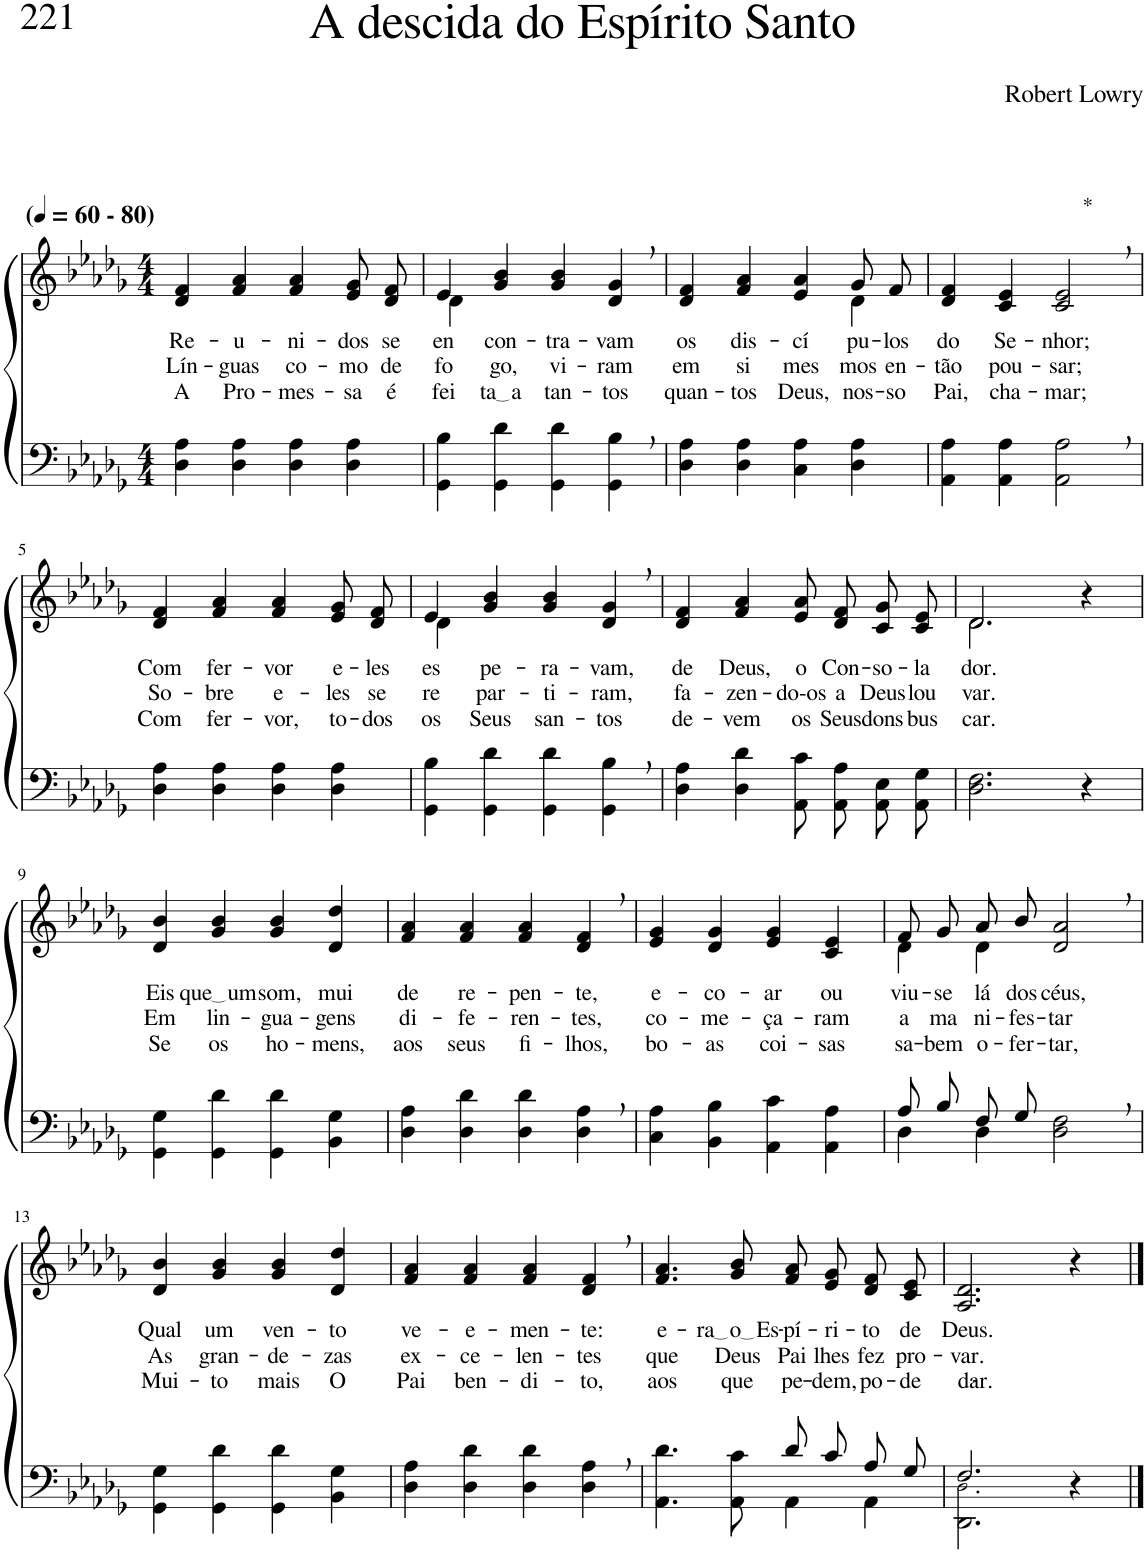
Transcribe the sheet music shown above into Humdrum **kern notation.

**kern	**kern	**text	**text	**text
*part2	*part1	*part1	*part1	*part1
*staff2	*staff1	*staff1	*staff1	*staff1
*I"Parte III e IV	*I"Parte I e II	*	*	*
*clefF4	*clefG2	*	*	*
*Trd-1c-2	*Trd-1c-2	*	*	*
*k[b-e-a-d-g-]	*k[b-e-a-d-g-]	*	*	*
*M4/4	*M4/4	*	*	*
*MM60	*MM60	*	*	*
=1	=1	=1	=1	=1
!	!LO:TX:a:B:t=(	!	!	!
!	!LO:TX:a:B:t=- 80)	!	!	!
!	!	!LO:LY:b	!LO:LY:b	!LO:LY:b
4D-\ 4A-\	4d-/ 4f/	Re-	Lín-	A
!	!	!LO:LY:b	!LO:LY:b	!LO:LY:b
4D-\ 4A-\	4f/ 4a-/	-u-	-guas	Pro-
!	!	!LO:LY:b	!LO:LY:b	!LO:LY:b
4D-\ 4A-\	4f/ 4a-/	-ni-	co-	-mes-
!	!	!LO:LY:b	!LO:LY:b	!LO:LY:b
4D-\ 4A-\	8e-/ 8g-/L	-dos	-mo	-sa
!	!	!LO:LY:b	!LO:LY:b	!LO:LY:b
.	8d-/ 8f/J	se	de	é
=2	=2	=2	=2	=2
*	*^	*	*	*
!	!	!	!LO:LY:b	!LO:LY:b	!LO:LY:b
4GG-\ 4B-\	4e-/	4d-\	en-	fo-	fei-
!	!	!	!LO:LY:b	!LO:LY:b	!LO:LY:b
4GG-\ 4d-\	4g-/ 4b-/	2.ryy	con-	-go,	ta a
!	!	!	!LO:LY:b	!LO:LY:b	!LO:LY:b
4GG-\ 4d-\	4g-/ 4b-/	.	-tra-	vi-	tan-
!	!	!	!LO:LY:b	!LO:LY:b	!LO:LY:b
4GG-\, 4B-\,	4d-/, 4g-/,	.	-vam	-ram	-tos
=3	=3	=3	=3	=3	=3
!	!	!	!LO:LY:b	!LO:LY:b	!LO:LY:b
4D-\ 4A-\	4d-/ 4f/	2.ryy	os	em	quan-
!	!	!	!LO:LY:b	!LO:LY:b	!LO:LY:b
4D-\ 4A-\	4f/ 4a-/	.	dis-	si	-tos
!	!	!	!LO:LY:b	!LO:LY:b	!LO:LY:b
4C\ 4A-\	4e-/ 4a-/	.	-cí-	mes-	Deus,
!	!	!	!LO:LY:b	!LO:LY:b	!LO:LY:b
4D-\ 4A-\	8g-/L	4d-\	-pu-	-mos	nos-
!	!	!	!LO:LY:b	!LO:LY:b	!LO:LY:b
.	8f/J	.	-los	en-	-so
*	*v	*v	*	*	*
=4	=4	=4	=4	=4
!	!	!LO:LY:b	!LO:LY:b	!LO:LY:b
4AA-\ 4A-\	4d-/ 4f/	do	-tão	Pai,
!	!	!LO:LY:b	!LO:LY:b	!LO:LY:b
4AA-\ 4A-\	4c/ 4e-/	Se-	pou-	cha-
!	!LO:TX:a:t=*	!	!	!
!	!	!LO:LY:b	!LO:LY:b	!LO:LY:b
2AA-\, 2A-\,	2c/, 2e-/,	-nhor;	-sar;	-mar;
!!LO:LB:g=z
=5	=5	=5	=5	=5
!	!	!LO:LY:b	!LO:LY:b	!LO:LY:b
4D-\ 4A-\	4d-/ 4f/	Com	So-	Com
!	!	!LO:LY:b	!LO:LY:b	!LO:LY:b
4D-\ 4A-\	4f/ 4a-/	fer-	-bre	fer-
!	!	!LO:LY:b	!LO:LY:b	!LO:LY:b
4D-\ 4A-\	4f/ 4a-/	-vor	e-	-vor,
!	!	!LO:LY:b	!LO:LY:b	!LO:LY:b
4D-\ 4A-\	8e-/ 8g-/L	e-	-les	to-
!	!	!LO:LY:b	!LO:LY:b	!LO:LY:b
.	8d-/ 8f/J	-les	se	-dos
=6	=6	=6	=6	=6
*	*^	*	*	*
!	!	!	!LO:LY:b	!LO:LY:b	!LO:LY:b
4GG-\ 4B-\	4e-/	4d-\	es-	re-	os
!	!	!	!LO:LY:b	!LO:LY:b	!LO:LY:b
4GG-\ 4d-\	4g-/ 4b-/	2.ryy	-pe-	-par-	Seus
!	!	!	!LO:LY:b	!LO:LY:b	!LO:LY:b
4GG-\ 4d-\	4g-/ 4b-/	.	-ra-	-ti-	san-
!	!	!	!LO:LY:b	!LO:LY:b	!LO:LY:b
4GG-\, 4B-\,	4d-/, 4g-/,	.	-vam,	-ram,	-tos
*	*v	*v	*	*	*
=7	=7	=7	=7	=7
!	!	!LO:LY:b	!LO:LY:b	!LO:LY:b
4D-\ 4A-\	4d-/ 4f/	de	fa-	de-
!	!	!LO:LY:b	!LO:LY:b	!LO:LY:b
4D-\ 4d-\	4f/ 4a-/	Deus,	-zen-	-vem
!	!	!LO:LY:b	!LO:LY:b	!LO:LY:b
8AA-\ 8c\L	8e-/ 8a-/L	o	-do-os	os
!	!	!LO:LY:b	!LO:LY:b	!LO:LY:b
8AA-\ 8A-\J	8d-/ 8f/J	Con-	a	Seus
!	!	!LO:LY:b	!LO:LY:b	!LO:LY:b
8AA-\ 8E-\L	8c/ 8g-/L	-so-	Deus	dons
!	!	!LO:LY:b	!LO:LY:b	!LO:LY:b
8AA-\ 8G-\J	8c/ 8e-/J	-la-	lou-	bus-
=8	=8	=8	=8	=8
*	*^	*	*	*
!	!	!	!LO:LY:b	!LO:LY:b	!LO:LY:b
2.D-\ 2.F\	2.d-/	2.d-\	-dor.	-var.	-car.
4r	4r	4ryy	.	.	.
!!LO:LB:g=z
=9	=9	=9	=9	=9	=9
!	!	!	!LO:LY:b	!LO:LY:b	!LO:LY:b
*	*v	*v	*	*	*
4GG-\ 4G-\	4d-/ 4b-/	Eis	Em	Se
!	!	!LO:LY:b	!LO:LY:b	!LO:LY:b
4GG-\ 4d-\	4g-/ 4b-/	que um	lin-	os
!	!	!LO:LY:b	!LO:LY:b	!LO:LY:b
4GG-\ 4d-\	4g-/ 4b-/	som,	-gua-	ho-
!	!	!LO:LY:b	!LO:LY:b	!LO:LY:b
4BB-\ 4G-\	4d-/ 4dd-/	mui	-gens	-mens,
=10	=10	=10	=10	=10
!	!	!LO:LY:b	!LO:LY:b	!LO:LY:b
4D-\ 4A-\	4f/ 4a-/	de	di-	aos
!	!	!LO:LY:b	!LO:LY:b	!LO:LY:b
4D-\ 4d-\	4f/ 4a-/	re-	-fe-	seus
!	!	!LO:LY:b	!LO:LY:b	!LO:LY:b
4D-\ 4d-\	4f/ 4a-/	-pen-	-ren-	fi-
!	!	!LO:LY:b	!LO:LY:b	!LO:LY:b
4D-\, 4A-\,	4d-/, 4f/,	-te,	-tes,	-lhos,
=11	=11	=11	=11	=11
!	!	!LO:LY:b	!LO:LY:b	!LO:LY:b
4C\ 4A-\	4e-/ 4g-/	e-	co-	bo-
!	!	!LO:LY:b	!LO:LY:b	!LO:LY:b
4BB-\ 4B-\	4d-/ 4g-/	-co-	-me-	-as
!	!	!LO:LY:b	!LO:LY:b	!LO:LY:b
4AA-\ 4c\	4e-/ 4g-/	-ar	-ça-	coi-
!	!	!LO:LY:b	!LO:LY:b	!LO:LY:b
4AA-\ 4A-\	4c/ 4e-/	ou-	-ram	-sas
=12	=12	=12	=12	=12
*^	*^	*	*	*
!	!	!	!	!LO:LY:b	!LO:LY:b	!LO:LY:b
8A-/L	4D-\	8f/L	4d-\	-viu-	a	sa-
!	!	!	!	!LO:LY:b	!LO:LY:b	!LO:LY:b
8B-/J	.	8g-/J	.	-se	ma-	-bem
!	!	!	!	!LO:LY:b	!LO:LY:b	!LO:LY:b
8F/L	4D-\	8a-/L	4d-\	lá	-ni-	o-
!	!	!	!	!LO:LY:b	!LO:LY:b	!LO:LY:b
8G-/J	.	8b-/J	.	dos	-fes-	-fer-
!	!	!	!	!LO:LY:b	!LO:LY:b	!LO:LY:b
2ryy	2D-\ 2F\	2d-/, 2a-/,	2ryy	céus,	-tar	-tar,
!!LO:LB:g=z
=13	=13	=13	=13	=13	=13	=13
!	!	!	!	!LO:LY:b	!LO:LY:b	!LO:LY:b
*v	*v	*	*	*	*	*
*	*v	*v	*	*	*
4GG-\ 4G-\	4d-/ 4b-/	Qual	As	Mui-
!	!	!LO:LY:b	!LO:LY:b	!LO:LY:b
4GG-\ 4d-\	4g-/ 4b-/	um	gran-	-to
!	!	!LO:LY:b	!LO:LY:b	!LO:LY:b
4GG-\ 4d-\	4g-/ 4b-/	ven-	-de-	mais
!	!	!LO:LY:b	!LO:LY:b	!LO:LY:b
4BB-\ 4G-\	4d-/ 4dd-/	-to	-zas	O
=14	=14	=14	=14	=14
!	!	!LO:LY:b	!LO:LY:b	!LO:LY:b
4D-\ 4A-\	4f/ 4a-/	ve-	ex-	Pai
!	!	!LO:LY:b	!LO:LY:b	!LO:LY:b
4D-\ 4d-\	4f/ 4a-/	-e-	-ce-	ben-
!	!	!LO:LY:b	!LO:LY:b	!LO:LY:b
4D-\ 4d-\	4f/ 4a-/	-men-	-len-	-di-
!	!	!LO:LY:b	!LO:LY:b	!LO:LY:b
4D-\, 4A-\,	4d-/, 4f/,	-te:	-tes	-to,
=15	=15	=15	=15	=15
*^	*	*	*	*
!	!	!	!LO:LY:b	!LO:LY:b	!LO:LY:b
2ryy	4.AA-\ 4.d-\	4.f/ 4.a-/	e-	que	aos
!	!	!	!LO:LY:b	!LO:LY:b	!LO:LY:b
.	8AA-\ 8c\	8g-/ 8b-/	ra o Es	Deus	que
!	!	!	!LO:LY:b	!LO:LY:b	!LO:LY:b
8d-/L	4AA-\	8f/ 8a-/L	-pí-	Pai	pe-
!	!	!	!LO:LY:b	!LO:LY:b	!LO:LY:b
8c/J	.	8e-/ 8g-/J	-ri-	lhes	-dem,
!	!	!	!LO:LY:b	!LO:LY:b	!LO:LY:b
8A-/L	4AA-\	8d-/ 8f/L	-to	fez	po-
!	!	!	!LO:LY:b	!LO:LY:b	!LO:LY:b
8G-/J	.	8c/ 8e-/J	de	pro-	-de
=16	=16	=16	=16	=16	=16
!	!	!	!LO:LY:b	!LO:LY:b	!LO:LY:b
2.F/	2.DD-\ 2.D-!\	2.A-/ 2.d-/	Deus.	-var.	dar.-
4r	4ryy	4r	.	.	.
*v	*v	*	*	*	*
==	==	==	==	==
*-	*-	*-	*-	*-
